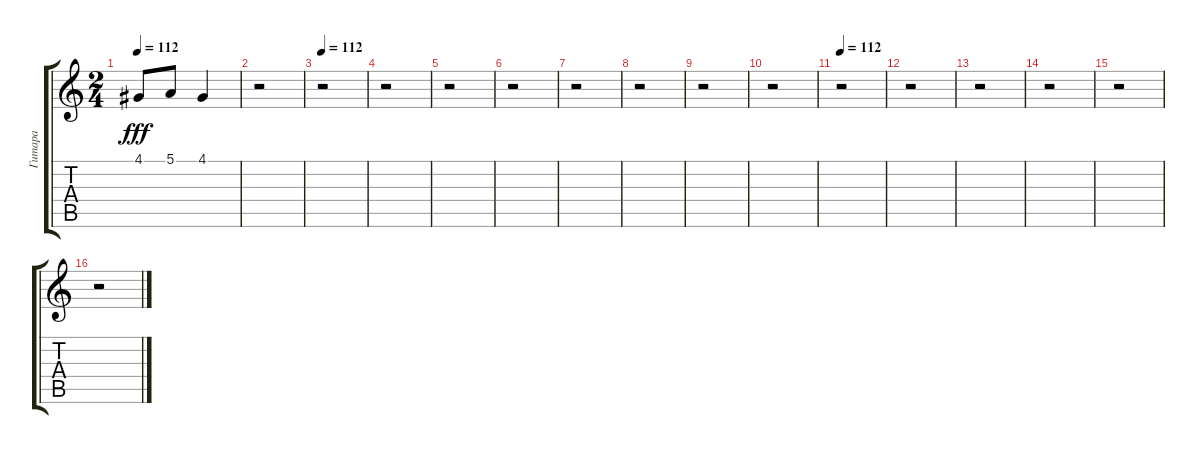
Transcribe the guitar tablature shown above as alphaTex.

\track ("Гитара" "Гитара") {instrument fx8scifi}
\staff {score tabs}
\tuning (E4 B3 G3 D3 A2 E2) {hide}
\ts (2 4)
\tempo 112
\clef g2
\ks c
4.1.8{dy fff} 5.1.8 4.1.4 |
r.2 |
\tempo 112
r.2 |
r.2 |
r.2 |
r.2 |
r.2 |
r.2 |
r.2 |
r.2 |
\tempo 112
r.2 |
r.2 |
r.2 |
r.2 |
r.2 |
r.2
